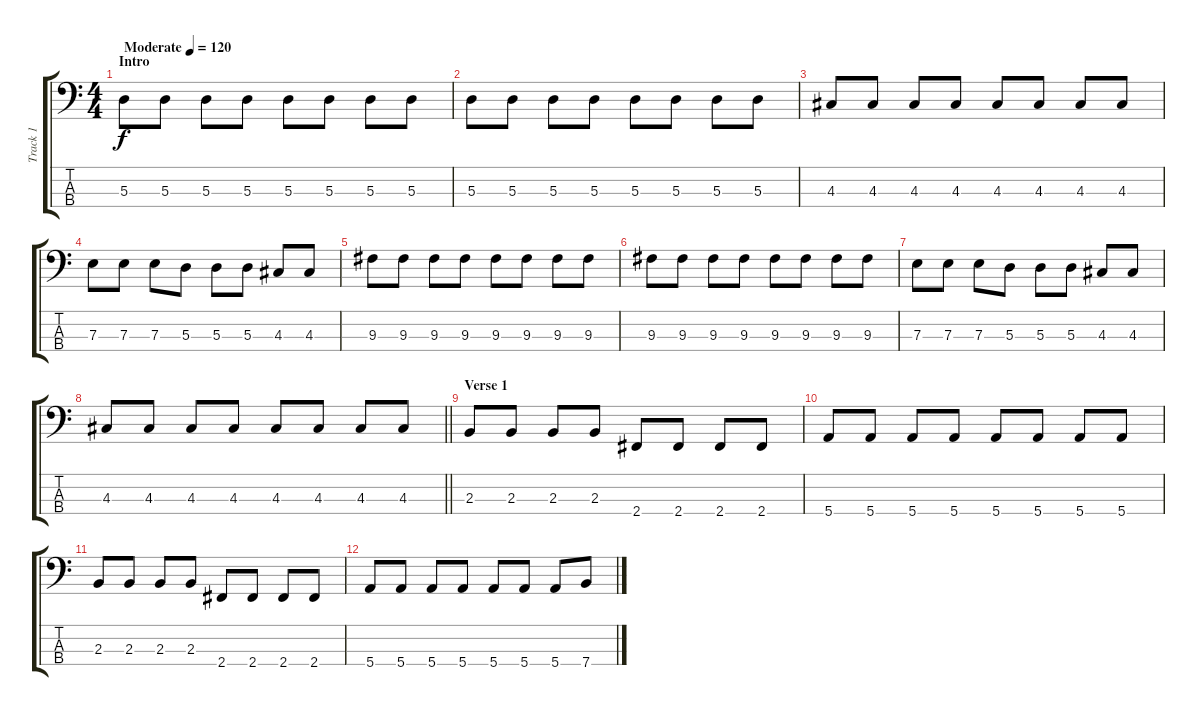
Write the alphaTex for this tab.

\track ("Track 1" "Track 1") {instrument electricbassfinger}
\staff {score tabs}
\tuning (G2 D2 A1 E1) {hide}
\ts (4 4)
\section ("" "Intro")
\tempo (120 "Moderate")
\clef f4
\ks c
5.3.8{dy f instrument electricbassfinger} 5.3.8 5.3.8 5.3.8 5.3.8 5.3.8 5.3.8 5.3.8 |
5.3.8 5.3.8 5.3.8 5.3.8 5.3.8 5.3.8 5.3.8 5.3.8 |
4.3.8 4.3.8 4.3.8 4.3.8 4.3.8 4.3.8 4.3.8 4.3.8 |
7.3.8 7.3.8 7.3.8 5.3.8 5.3.8 5.3.8 4.3.8 4.3.8 |
9.3.8 9.3.8 9.3.8 9.3.8 9.3.8 9.3.8 9.3.8 9.3.8 |
9.3.8 9.3.8 9.3.8 9.3.8 9.3.8 9.3.8 9.3.8 9.3.8 |
7.3.8 7.3.8 7.3.8 5.3.8 5.3.8 5.3.8 4.3.8 4.3.8 |
\barLineRight lightlight
4.3.8 4.3.8 4.3.8 4.3.8 4.3.8 4.3.8 4.3.8 4.3.8 |
\section ("" "Verse 1")
2.3.8 2.3.8 2.3.8 2.3.8 2.4.8 2.4.8 2.4.8 2.4.8 |
5.4.8 5.4.8 5.4.8 5.4.8 5.4.8 5.4.8 5.4.8 5.4.8 |
2.3.8 2.3.8 2.3.8 2.3.8 2.4.8 2.4.8 2.4.8 2.4.8 |
5.4.8 5.4.8 5.4.8 5.4.8 5.4.8 5.4.8 5.4.8 7.4.8
